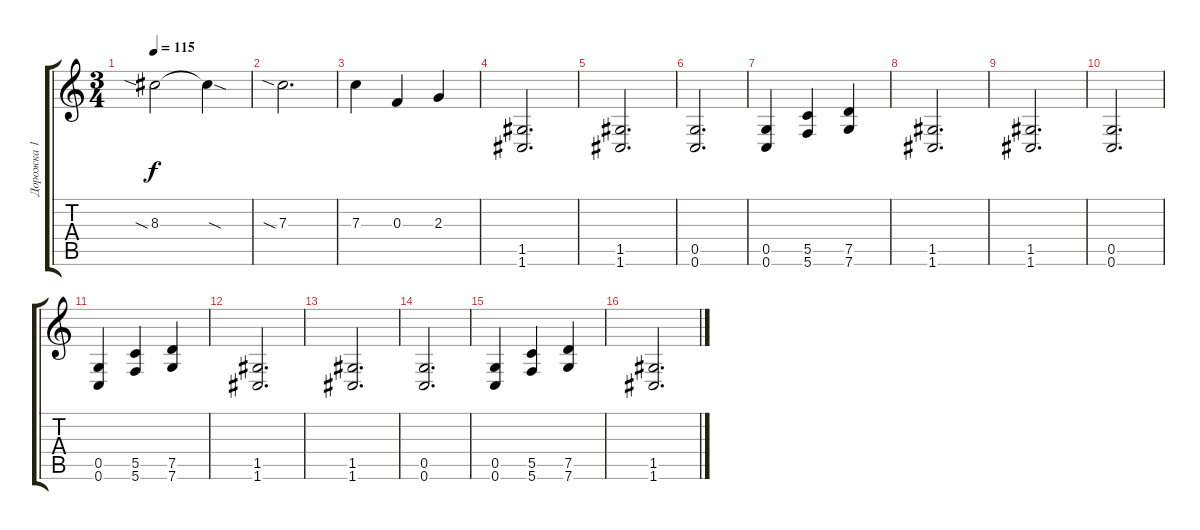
\track ("Дорожка 1" "Дорожка 1") {instrument distortionguitar}
\staff {score tabs}
\tuning (D4 A3 F3 C3 G2 C2) {hide}
\ts (3 4)
\tempo 115
\clef g2
\ks c
8.3{sia}.2{dy f} 8.3{sod t}.4 |
7.3{sia}.2{d} |
7.3.4 0.3.4 2.3.4 |
(1.5 1.6).2{d} |
(1.5 1.6).2{d} |
(0.5 0.6).2{d} |
(0.5 0.6).4 (5.5 5.6).4 (7.5 7.6).4 |
(1.5 1.6).2{d} |
(1.5 1.6).2{d} |
(0.5 0.6).2{d} |
(0.5 0.6).4 (5.5 5.6).4 (7.5 7.6).4 |
(1.5 1.6).2{d} |
(1.5 1.6).2{d} |
(0.5 0.6).2{d} |
(0.5 0.6).4 (5.5 5.6).4 (7.5 7.6).4 |
(1.5 1.6).2{d}
